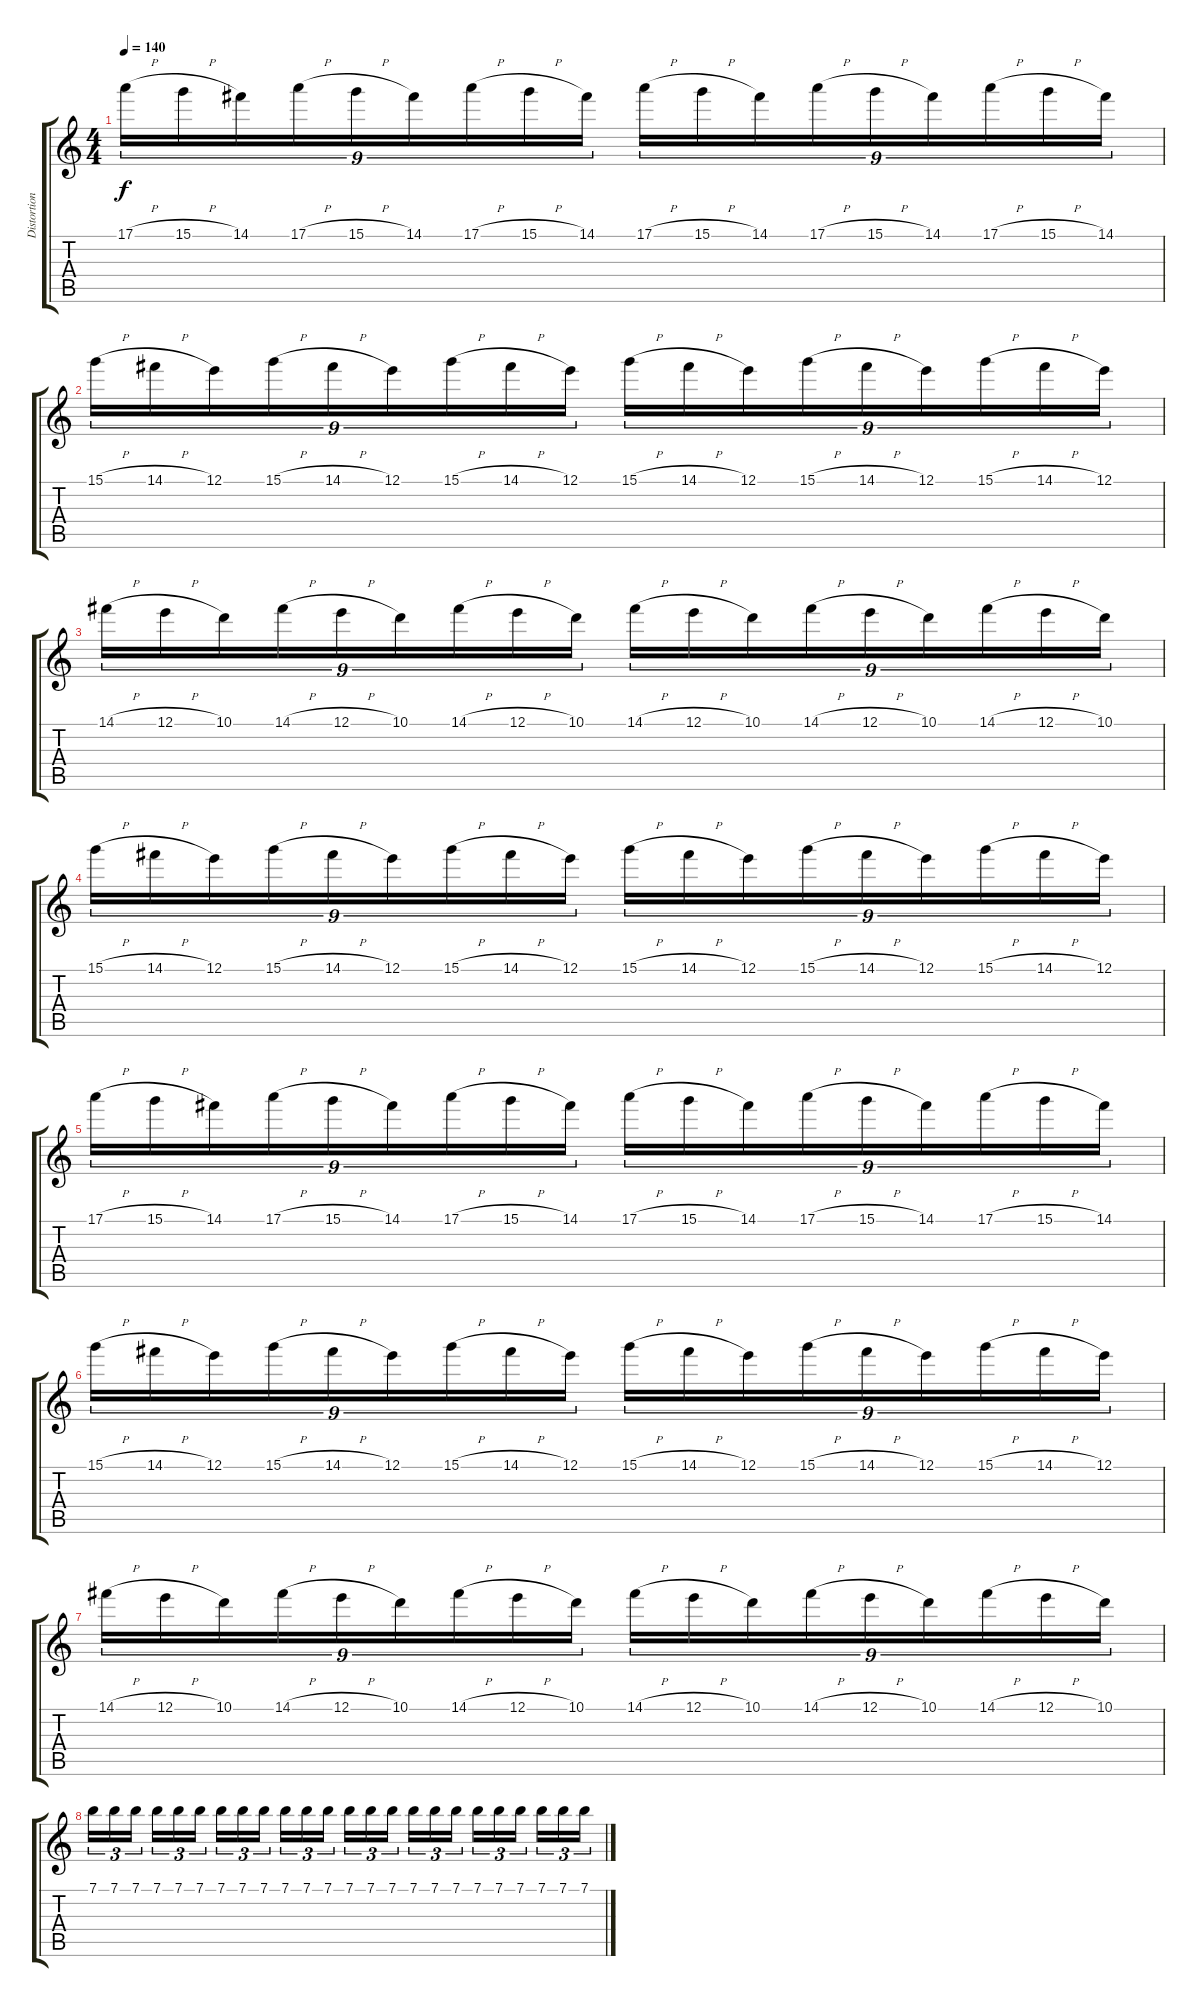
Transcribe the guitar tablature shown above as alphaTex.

\track ("Distortion guitar 1" "Distortion") {instrument distortionguitar}
\staff {score tabs}
\tuning (E4 B3 G3 D3 A2 E2) {hide}
\ts (4 4)
\tempo 140
\clef g2
\ks c
17.1{h}.16{tu (9 8) dy f} 15.1{h}.16{tu (9 8)} 14.1.16{tu (9 8)} 17.1{h}.16{tu (9 8)} 15.1{h}.16{tu (9 8)} 14.1.16{tu (9 8)} 17.1{h}.16{tu (9 8)} 15.1{h}.16{tu (9 8)} 14.1.16{tu (9 8)} 17.1{h}.16{tu (9 8)} 15.1{h}.16{tu (9 8)} 14.1.16{tu (9 8)} 17.1{h}.16{tu (9 8)} 15.1{h}.16{tu (9 8)} 14.1.16{tu (9 8)} 17.1{h}.16{tu (9 8)} 15.1{h}.16{tu (9 8)} 14.1.16{tu (9 8)} |
15.1{h}.16{tu (9 8)} 14.1{h}.16{tu (9 8)} 12.1.16{tu (9 8)} 15.1{h}.16{tu (9 8)} 14.1{h}.16{tu (9 8)} 12.1.16{tu (9 8)} 15.1{h}.16{tu (9 8)} 14.1{h}.16{tu (9 8)} 12.1.16{tu (9 8)} 15.1{h}.16{tu (9 8)} 14.1{h}.16{tu (9 8)} 12.1.16{tu (9 8)} 15.1{h}.16{tu (9 8)} 14.1{h}.16{tu (9 8)} 12.1.16{tu (9 8)} 15.1{h}.16{tu (9 8)} 14.1{h}.16{tu (9 8)} 12.1.16{tu (9 8)} |
14.1{h}.16{tu (9 8)} 12.1{h}.16{tu (9 8)} 10.1.16{tu (9 8)} 14.1{h}.16{tu (9 8)} 12.1{h}.16{tu (9 8)} 10.1.16{tu (9 8)} 14.1{h}.16{tu (9 8)} 12.1{h}.16{tu (9 8)} 10.1.16{tu (9 8)} 14.1{h}.16{tu (9 8)} 12.1{h}.16{tu (9 8)} 10.1.16{tu (9 8)} 14.1{h}.16{tu (9 8)} 12.1{h}.16{tu (9 8)} 10.1.16{tu (9 8)} 14.1{h}.16{tu (9 8)} 12.1{h}.16{tu (9 8)} 10.1.16{tu (9 8)} |
15.1{h}.16{tu (9 8)} 14.1{h}.16{tu (9 8)} 12.1.16{tu (9 8)} 15.1{h}.16{tu (9 8)} 14.1{h}.16{tu (9 8)} 12.1.16{tu (9 8)} 15.1{h}.16{tu (9 8)} 14.1{h}.16{tu (9 8)} 12.1.16{tu (9 8)} 15.1{h}.16{tu (9 8)} 14.1{h}.16{tu (9 8)} 12.1.16{tu (9 8)} 15.1{h}.16{tu (9 8)} 14.1{h}.16{tu (9 8)} 12.1.16{tu (9 8)} 15.1{h}.16{tu (9 8)} 14.1{h}.16{tu (9 8)} 12.1.16{tu (9 8)} |
17.1{h}.16{tu (9 8)} 15.1{h}.16{tu (9 8)} 14.1.16{tu (9 8)} 17.1{h}.16{tu (9 8)} 15.1{h}.16{tu (9 8)} 14.1.16{tu (9 8)} 17.1{h}.16{tu (9 8)} 15.1{h}.16{tu (9 8)} 14.1.16{tu (9 8)} 17.1{h}.16{tu (9 8)} 15.1{h}.16{tu (9 8)} 14.1.16{tu (9 8)} 17.1{h}.16{tu (9 8)} 15.1{h}.16{tu (9 8)} 14.1.16{tu (9 8)} 17.1{h}.16{tu (9 8)} 15.1{h}.16{tu (9 8)} 14.1.16{tu (9 8)} |
15.1{h}.16{tu (9 8)} 14.1{h}.16{tu (9 8)} 12.1.16{tu (9 8)} 15.1{h}.16{tu (9 8)} 14.1{h}.16{tu (9 8)} 12.1.16{tu (9 8)} 15.1{h}.16{tu (9 8)} 14.1{h}.16{tu (9 8)} 12.1.16{tu (9 8)} 15.1{h}.16{tu (9 8)} 14.1{h}.16{tu (9 8)} 12.1.16{tu (9 8)} 15.1{h}.16{tu (9 8)} 14.1{h}.16{tu (9 8)} 12.1.16{tu (9 8)} 15.1{h}.16{tu (9 8)} 14.1{h}.16{tu (9 8)} 12.1.16{tu (9 8)} |
14.1{h}.16{tu (9 8)} 12.1{h}.16{tu (9 8)} 10.1.16{tu (9 8)} 14.1{h}.16{tu (9 8)} 12.1{h}.16{tu (9 8)} 10.1.16{tu (9 8)} 14.1{h}.16{tu (9 8)} 12.1{h}.16{tu (9 8)} 10.1.16{tu (9 8)} 14.1{h}.16{tu (9 8)} 12.1{h}.16{tu (9 8)} 10.1.16{tu (9 8)} 14.1{h}.16{tu (9 8)} 12.1{h}.16{tu (9 8)} 10.1.16{tu (9 8)} 14.1{h}.16{tu (9 8)} 12.1{h}.16{tu (9 8)} 10.1.16{tu (9 8)} |
7.1.16{tu (3 2)} 7.1.16{tu (3 2)} 7.1.16{tu (3 2)} 7.1.16{tu (3 2)} 7.1.16{tu (3 2)} 7.1.16{tu (3 2)} 7.1.16{tu (3 2)} 7.1.16{tu (3 2)} 7.1.16{tu (3 2)} 7.1.16{tu (3 2)} 7.1.16{tu (3 2)} 7.1.16{tu (3 2)} 7.1.16{tu (3 2)} 7.1.16{tu (3 2)} 7.1.16{tu (3 2)} 7.1.16{tu (3 2)} 7.1.16{tu (3 2)} 7.1.16{tu (3 2)} 7.1.16{tu (3 2)} 7.1.16{tu (3 2)} 7.1.16{tu (3 2)} 7.1.16{tu (3 2)} 7.1.16{tu (3 2)} 7.1.16{tu (3 2)}
